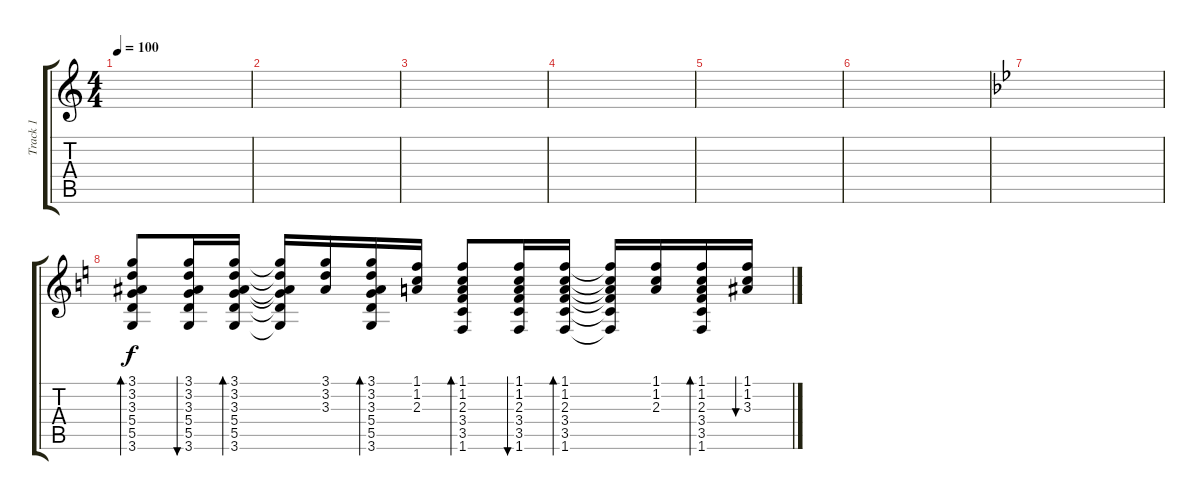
\track ("Track 1" "Track 1") {instrument acousticguitarsteel}
\staff {score tabs}
\tuning (E4 B3 G3 D3 A2 E2) {hide}
\ts (4 4)
\tempo 100
\clef g2
\ks c
|
|
|
|
|
|
\ks bb
|
\ks c
(3.1 3.2 3.3 5.4 5.5 3.6).8{bd 60 volume 9} (3.1 3.2 3.3 5.4 5.5 3.6).16{bu 60} (3.1 3.2 3.3 5.4 5.5 3.6).16{bd 60} (3.1{t} 3.2{t} 3.3{t} 5.4{t} 5.5{t} 3.6{t}).16 (3.1 3.2 3.3).16 (3.1 3.2 3.3 5.4 5.5 3.6).16{bd 60} (1.1 1.2 2.3).16 (1.1 1.2 2.3 3.4 3.5 1.6).8{bd 60} (1.1 1.2 2.3 3.4 3.5 1.6).16{bu 60} (1.1 1.2 2.3 3.4 3.5 1.6).16{bd 60} (1.1{t} 1.2{t} 2.3{t} 3.4{t} 3.5{t} 1.6{t}).16 (1.1 1.2 2.3).16 (1.1 1.2 2.3 3.4 3.5 1.6).16{bd 60} (1.1 1.2 3.3).16{bu 60}
